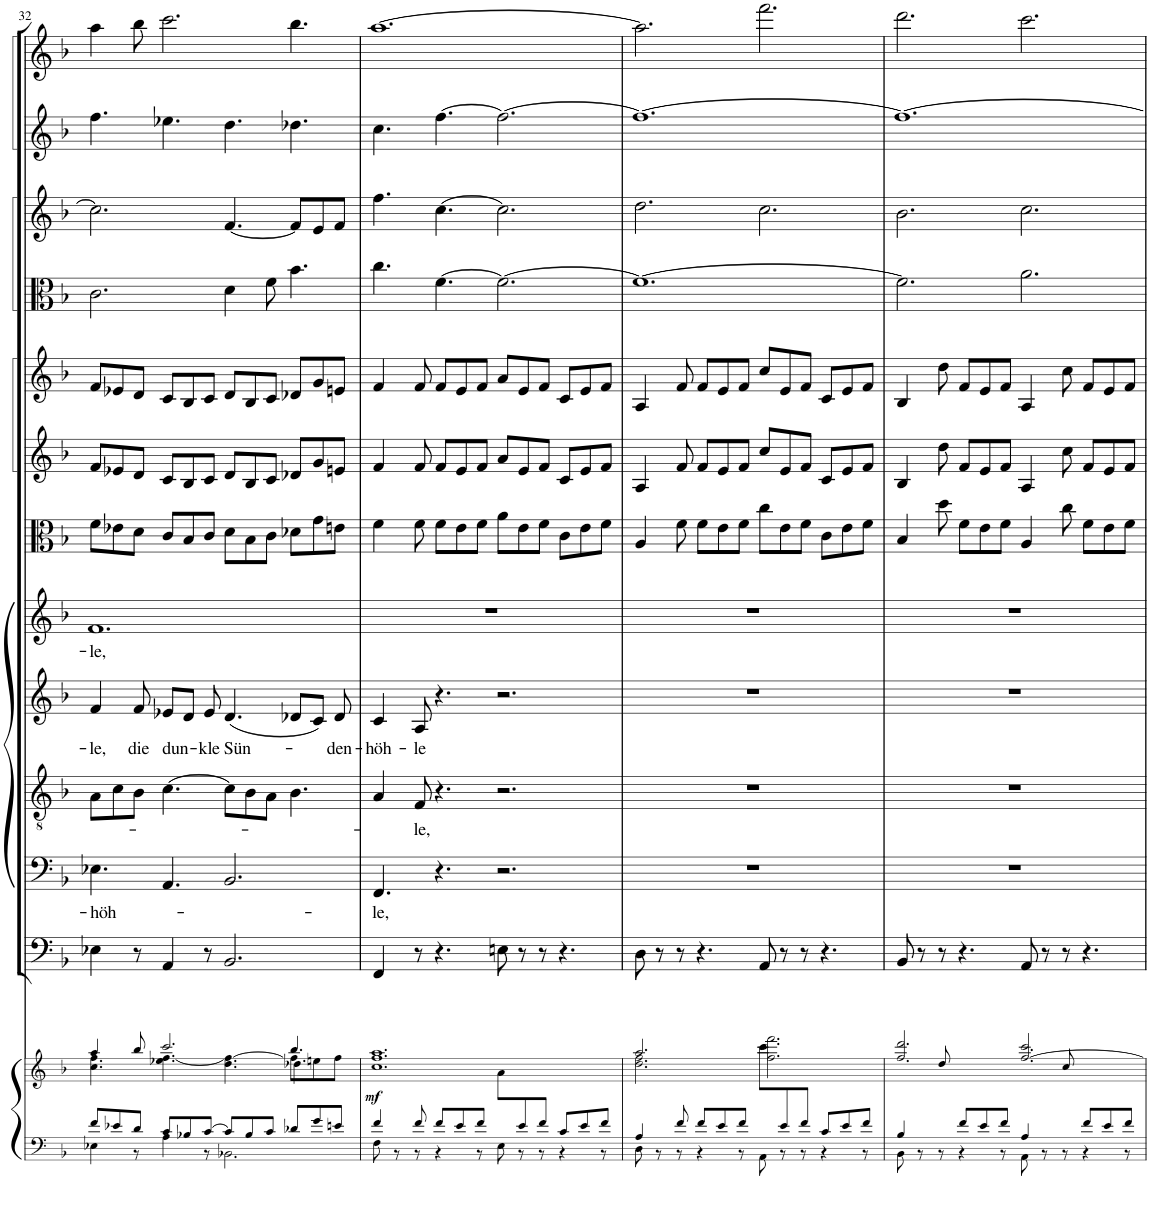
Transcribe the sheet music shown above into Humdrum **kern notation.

**kern	**kern	**dynam	**kern	**kern	**text	**kern	**text	**kern	**text	**kern	**text	**kern	**kern	**kern	**kern	**kern	**kern	**kern
*part13	*part13	*part13	*part12	*part11	*part11	*part10	*part10	*part9	*part9	*part8	*part8	*part7	*part6	*part5	*part4	*part3	*part2	*part1
*staff14	*staff13	*staff13/14	*staff12	*staff11	*staff11	*staff10	*staff10	*staff9	*staff9	*staff8	*staff8	*staff7	*staff6	*staff5	*staff4	*staff3	*staff2	*staff1
*I"Piano reduction	*	*	*I"Continuo	*I"Basso	*	*I"Tenore	*	*I"Alto	*	*I"Soprano	*	*I"Viola	*I"Violino II	*I"Violino I	*I"Oboe II (Oboe da caccia)	*I"Oboe I	*I"Flauto II	*I"Flauto I
*I'Pno	*	*	*	*	*	*	*	*	*	*	*	*I'Vla	*I'Vln	*I'Vln	*	*I'Ob	*I'Fl	*I'Fl
!!LO:PB:g=z
*clefF4	*clefG2	*	*clefF4	*clefF4	*	*clefGv2	*	*clefG2	*	*clefG2	*	*clefC3	*clefG2	*clefG2	*clefC3	*clefG2	*clefG2	*clefG2
*	*	*	*	*	*	*	*	*	*	*	*	*	*	*	*Trd12c21	*	*	*
*k[b-]	*k[b-]	*	*k[b-]	*k[b-]	*	*k[b-]	*	*k[b-]	*	*k[b-]	*	*k[b-]	*k[b-]	*k[b-]	*k[b-]	*k[b-]	*k[b-]	*k[b-]
*M12/8	*M12/8	*	*M12/8	*M12/8	*	*M12/8	*	*M12/8	*	*M12/8	*	*M12/8	*M12/8	*M12/8	*M12/8	*M12/8	*M12/8	*M12/8
=32	=32	=32	=32	=32	=32	=32	=32	=32	=32	=32	=32	=32	=32	=32	=32	=32	=32	=32
*^	*^	*	*	*	*	*	*	*	*	*	*	*	*	*	*	*	*	*
*	*	*	*^	*	*	*	*	*	*	*	*	*	*	*	*	*	*	*	*	*
!	!	!	!	!	!	!	!	!LO:LY:b	!	!	!	!LO:LY:b	!	!LO:LY:b	!	!	!	!	!	!	!
8f/L	4E-X\	4aa/	4.cc\ 4.ff\	2.ryy	.	4E-X\	4.E-X\	-höh-	8A\L	.	4f/	-le,	1.f	-le,	8f\L	8f/L	8f/L	2.c\	2.cc\]	4.ff\	4aa\
8e-X/	.	.	.	.	.	.	.	.	8c\	.	.	.	.	.	8e-X\	8e-X/	8e-X/	.	.	.	.
!	!	!	!	!	!	!	!	!	!	!	!	!LO:LY:b	!	!	!	!	!	!	!	!	!
8d/J	8r	8bb-/	.	.	.	8r	.	.	8B-\J	.	8f/	die	.	.	8d\J	8d/J	8d/J	.	.	.	8bb-\
!	!	!	!	!	!	!	!	!	!	!	!	!LO:LY:b	!	!	!	!	!	!	!	!	!
8c/L	4A\	2.ccc/	4.ee-X\ [4.ff\	.	.	4AA/	4.AA/	.	[4.c\	.	8e-X/L	dun-	.	.	8c/L	8c/L	8c/L	.	.	4.ee-X\	2.ccc\
8B-X/	.	.	.	.	.	.	.	.	.	.	8d/J	.	.	.	8B-/	8B-/	8B-/	.	.	.	.
!	!	!	!	!	!	!	!	!	!	!	!	!LO:LY:b	!	!	!	!	!	!	!	!	!
[8c/J	8r	.	.	.	.	8r	.	.	.	.	8e-/	-kle	.	.	8c/J	8c/J	8c/J	.	.	.	.
!	!	!	!	!	!	!	!	!	!	!	!	!LO:LY:b	!	!	!	!	!	!	!	!	!
8c/L]	2.BB-X\	.	4.dd\ 4.ff\_	4.ryy	.	2.BB-/	2.BB-/	.	8c\L]	.	(4.d/	Sün-	.	.	8d\L	8d/L	8d/L	4d\	[4.f/	4.dd\	.
8B-/	.	.	.	.	.	.	.	.	8B-\	.	.	.	.	.	8B-\	8B-/	8B-/	.	.	.	.
8c/J	.	.	.	.	.	.	.	.	8A\J	.	.	.	.	.	8c\J	8c/J	8c/J	8f\	.	.	.
8d-X/L	.	4.bb-/	8ff\L]	4.dd-X\	.	.	.	.	4.B-\	.	8d-X/L	.	.	.	8d-X\L	8d-X/L	8d-X/L	4.b-\	8f/L]	4.dd-X\	4.bb-\
8g/	.	.	8een\	.	.	.	.	.	.	.	8c/J)	.	.	.	8g\	8g/	8g/	.	8e/	.	.
!	!	!	!	!	!	!	!	!	!	!	!	!LO:LY:b	!	!	!	!	!	!	!	!	!
8en/J	.	.	8ff\J	.	.	.	.	.	.	.	8d-/	-den-	.	.	8en\J	8en/J	8en/J	.	8f/J	.	.
*	*	*	*v	*v	*	*	*	*	*	*	*	*	*	*	*	*	*	*	*	*	*
=33	=33	=33	=33	=33	=33	=33	=33	=33	=33	=33	=33	=33	=33	=33	=33	=33	=33	=33	=33	=33
!	!	!	!	!LO:DY:b	!	!	!LO:LY:b	!	!	!	!LO:LY:b	!	!	!	!	!	!	!	!	!
4f/	8F\	1.cc 1.ff 1.aa	2.ryy	mf	4FF/	4.FF/	-le,	4A/	.	4c/	-höh-	1.r	.	4f\	4f/	4f/	4.cc\	4.ff\	4.cc\	[1.aa
.	8r	.	.	.	.	.	.	.	.	.	.	.	.	.	.	.	.	.	.	.
!	!	!	!	!	!	!	!	!	!LO:LY:b	!	!LO:LY:b	!	!	!	!	!	!	!	!	!
8f/	8r	.	.	.	8r	.	.	8F/	-le,	8A/	-le	.	.	8f\	8f/	8f/	.	.	.	.
8f/L	4r	.	.	.	4.r	4.r	.	4.r	.	4.r	.	.	.	8f\L	8f/L	8f/L	[4.f\	[4.cc\	[4.ff\	.
8e/	.	.	.	.	.	.	.	.	.	.	.	.	.	8e\	8e/	8e/	.	.	.	.
8f/J	8r	.	.	.	.	.	.	.	.	.	.	.	.	8f\J	8f/J	8f/J	.	.	.	.
8ryy	8E\	.	8a\L	.	8En\	2.r	.	2.r	.	2.r	.	.	.	8a\L	8a/L	8a/L	2.f\_	2.cc\]	2.ff\_	.
8e/	8r	.	2ryy	.	8r	.	.	.	.	.	.	.	.	8e\	8e/	8e/	.	.	.	.
8f/J	8r	.	.	.	8r	.	.	.	.	.	.	.	.	8f\J	8f/J	8f/J	.	.	.	.
8c/L	4r	.	.	.	4.r	.	.	.	.	.	.	.	.	8c\L	8c/L	8c/L	.	.	.	.
8e/	.	.	.	.	.	.	.	.	.	.	.	.	.	8e\	8e/	8e/	.	.	.	.
8f/J	8r	.	8ryy	.	.	.	.	.	.	.	.	.	.	8f\J	8f/J	8f/J	.	.	.	.
=34	=34	=34	=34	=34	=34	=34	=34	=34	=34	=34	=34	=34	=34	=34	=34	=34	=34	=34	=34	=34
*	*	*	*^	*	*	*	*	*	*	*	*	*	*	*	*	*	*	*	*	*
4A/	8D\	2.aa/	2.dd\ 2.ff\	2.ryy	.	8D\	1.r	.	1.r	.	1.r	.	1.r	.	4A/	4A/	4A/	1.f_	2.dd\	1.ff_	2.aa\]
.	8r	.	.	.	.	8r	.	.	.	.	.	.	.	.	.	.	.	.	.	.	.
8f/	8r	.	.	.	.	8r	.	.	.	.	.	.	.	.	8f\	8f/	8f/	.	.	.	.
8f/L	4r	.	.	.	.	4.r	.	.	.	.	.	.	.	.	8f\L	8f/L	8f/L	.	.	.	.
8e/	.	.	.	.	.	.	.	.	.	.	.	.	.	.	8e\	8e/	8e/	.	.	.	.
8f/J	8r	.	.	.	.	.	.	.	.	.	.	.	.	.	8f\J	8f/J	8f/J	.	.	.	.
8ryy	8AA\	2.ff\ 2.ccc\ 2.fff\	2.ryy	8ccc\L	.	8AA/	.	.	.	.	.	.	.	.	8cc\L	8cc/L	8cc/L	.	2.cc\	.	2.fff\
8e/	8r	.	.	2ryy	.	8r	.	.	.	.	.	.	.	.	8e\	8e/	8e/	.	.	.	.
8f/J	8r	.	.	.	.	8r	.	.	.	.	.	.	.	.	8f\J	8f/J	8f/J	.	.	.	.
8c/L	4r	.	.	.	.	4.r	.	.	.	.	.	.	.	.	8c\L	8c/L	8c/L	.	.	.	.
8e/	.	.	.	.	.	.	.	.	.	.	.	.	.	.	8e\	8e/	8e/	.	.	.	.
8f/J	8r	.	.	8ryy	.	.	.	.	.	.	.	.	.	.	8f\J	8f/J	8f/J	.	.	.	.
*	*	*	*v	*v	*	*	*	*	*	*	*	*	*	*	*	*	*	*	*	*	*
=35	=35	=35	=35	=35	=35	=35	=35	=35	=35	=35	=35	=35	=35	=35	=35	=35	=35	=35	=35	=35
4B-/	8BB-\	2.ff/ 2.ddd/	4ryy	.	8BB-/	1.r	.	1.r	.	1.r	.	1.r	.	4B-/	4B-/	4B-/	2.f\]	2.b-\	1.ff_	2.ddd\
.	8r	.	.	.	8r	.	.	.	.	.	.	.	.	.	.	.	.	.	.	.
8ryy	8r	.	8dd/	.	8r	.	.	.	.	.	.	.	.	8dd\	8dd\	8dd\	.	.	.	.
8f/L	4r	.	8ryy	.	4.r	.	.	.	.	.	.	.	.	8f\L	8f/L	8f/L	.	.	.	.
*	*	*v	*v	*	*	*	*	*	*	*	*	*	*	*	*	*	*	*	*	*
8e/	.	.	.	.	.	.	.	.	.	.	.	.	8e\	8e/	8e/	.	.	.	.
8f/J	8r	.	.	.	.	.	.	.	.	.	.	.	8f\J	8f/J	8f/J	.	.	.	.
4A/	8AA\	[>2.ff/ 2.ccc/	.	8AA/	.	.	.	.	.	.	.	.	4A/	4A/	4A/	2.a\	2.cc\	.	2.ccc\
.	8r	.	.	8r	.	.	.	.	.	.	.	.	.	.	.	.	.	.	.
*	*	*^	*	*	*	*	*	*	*	*	*	*	*	*	*	*	*	*	*
8ryy	8r	.	8cc/	.	8r	.	.	.	.	.	.	.	.	8cc\	8cc\	8cc\	.	.	.	.
8f/L	4r	.	4.ryy	.	4.r	.	.	.	.	.	.	.	.	8f\L	8f/L	8f/L	.	.	.	.
8e/	.	.	.	.	.	.	.	.	.	.	.	.	.	8e\	8e/	8e/	.	.	.	.
8f/J	8r	.	.	.	.	.	.	.	.	.	.	.	.	8f\J	8f/J	8f/J	.	.	.	.
*v	*v	*	*	*	*	*	*	*	*	*	*	*	*	*	*	*	*	*	*	*
*	*v	*v	*	*	*	*	*	*	*	*	*	*	*	*	*	*	*	*	*
=	=	=	=	=	=	=	=	=	=	=	=	=	=	=	=	=	=	=
*-	*-	*-	*-	*-	*-	*-	*-	*-	*-	*-	*-	*-	*-	*-	*-	*-	*-	*-
